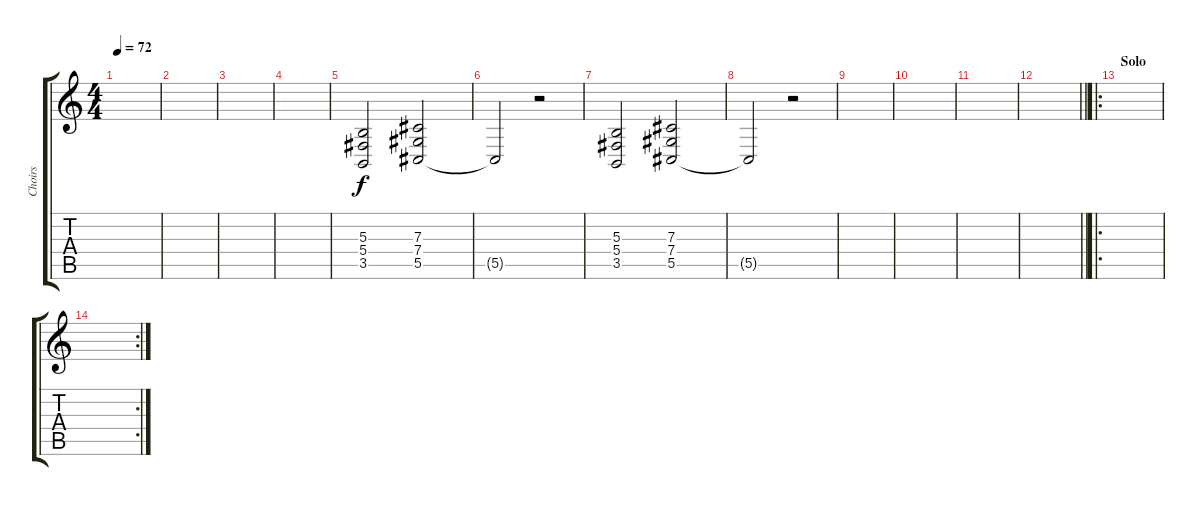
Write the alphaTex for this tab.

\track ("Choirs" "Choirs") {instrument choiraahs}
\staff {score tabs}
\tuning (Eb4 Bb3 Gb3 Db3 Ab2 Eb2) {hide}
\ts (4 4)
\tempo 72
\clef g2
\ks c
|
|
|
|
(5.3 5.4 3.5).2 (7.3 7.4 5.5).2 |
5.5{t}.2 r.2 |
(5.3 5.4 3.5).2 (7.3 7.4 5.5).2 |
5.5{t}.2 r.2 |
|
|
|
\barLineRight lightlight
|
\ro
\section ("" "Solo")
|
\rc 2
